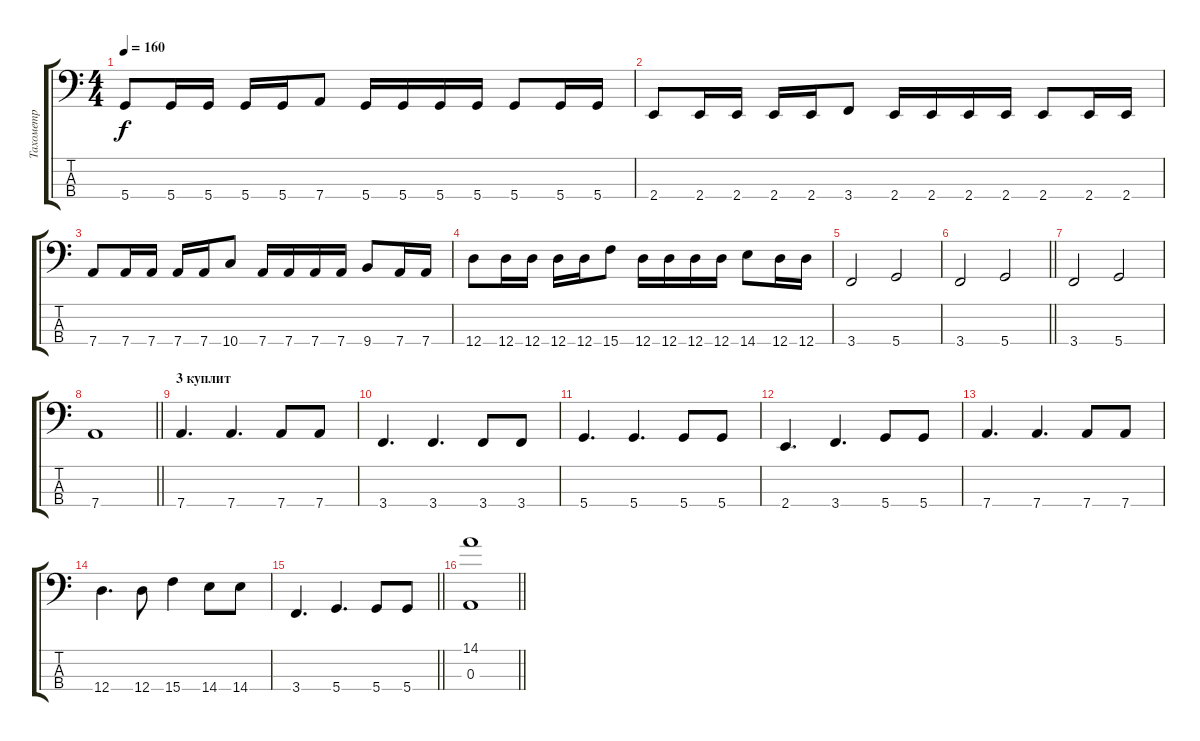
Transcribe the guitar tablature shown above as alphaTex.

\track ("Тахометр" "Тахометр") {instrument electricbasspick}
\staff {score tabs}
\tuning (G2 D2 A1 D1) {hide}
\ts (4 4)
\tempo 160
\clef f4
\ks c
5.4.8{dy f} 5.4.16 5.4.16 5.4.16 5.4.16 7.4.8 5.4.16 5.4.16 5.4.16 5.4.16 5.4.8 5.4.16 5.4.16 |
2.4.8 2.4.16 2.4.16 2.4.16 2.4.16 3.4.8 2.4.16 2.4.16 2.4.16 2.4.16 2.4.8 2.4.16 2.4.16 |
7.4.8 7.4.16 7.4.16 7.4.16 7.4.16 10.4.8 7.4.16 7.4.16 7.4.16 7.4.16 9.4.8 7.4.16 7.4.16 |
12.4.8 12.4.16 12.4.16 12.4.16 12.4.16 15.4.8 12.4.16 12.4.16 12.4.16 12.4.16 14.4.8 12.4.16 12.4.16 |
3.4.2 5.4.2 |
\barLineRight lightlight
3.4.2 5.4.2 |
3.4.2 5.4.2 |
\barLineRight lightlight
7.4.1 |
\section ("" "3 куплит ")
7.4.4{d} 7.4.4{d} 7.4.8 7.4.8 |
3.4.4{d} 3.4.4{d} 3.4.8 3.4.8 |
5.4.4{d} 5.4.4{d} 5.4.8 5.4.8 |
2.4.4{d} 3.4.4{d} 5.4.8 5.4.8 |
7.4.4{d} 7.4.4{d} 7.4.8 7.4.8 |
12.4.4{d} 12.4.8 15.4.4 14.4.8 14.4.8 |
\barLineRight lightlight
3.4.4{d} 5.4.4{d} 5.4.8 5.4.8 |
\barLineRight lightlight
(14.1 0.3).1
